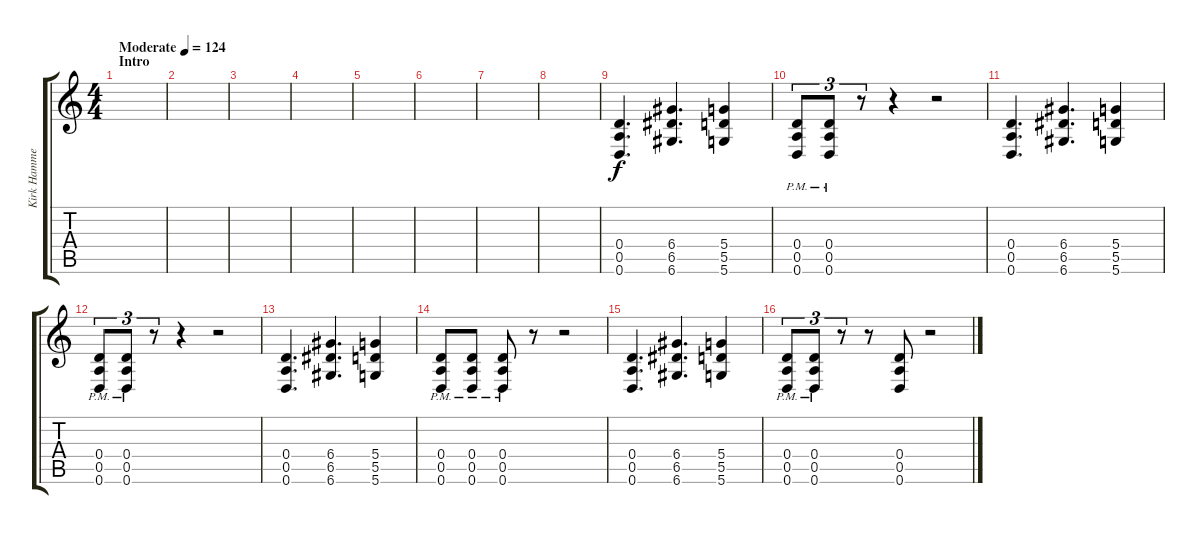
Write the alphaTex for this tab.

\track ("Kirk Hammet" "Kirk Hamme") {instrument distortionguitar}
\staff {score tabs}
\tuning (E4 B3 G3 D3 A2 D2) {hide}
\ts (4 4)
\section ("" "Intro")
\tempo (124 "Moderate")
\clef g2
\ks c
|
|
|
|
|
|
|
|
(0.4 0.5 0.6).4{d} (6.4 6.5 6.6).4{d} (5.4 5.5 5.6).4 |
(0.4{pm} 0.5{pm} 0.6{pm}).8{tu (3 2)} (0.4{pm} 0.5{pm} 0.6{pm}).8{tu (3 2)} r.8{tu (3 2)} r.4 r.2 |
(0.4 0.5 0.6).4{d} (6.4 6.5 6.6).4{d} (5.4 5.5 5.6).4 |
(0.4{pm} 0.5{pm} 0.6{pm}).8{tu (3 2)} (0.4{pm} 0.5{pm} 0.6{pm}).8{tu (3 2)} r.8{tu (3 2)} r.4 r.2 |
(0.4 0.5 0.6).4{d} (6.4 6.5 6.6).4{d} (5.4 5.5 5.6).4 |
(0.4{pm} 0.5{pm} 0.6{pm}).8 (0.4{pm} 0.5{pm} 0.6{pm}).8 (0.4{pm} 0.5{pm} 0.6{pm}).8 r.8 r.2 |
(0.4 0.5 0.6).4{d} (6.4 6.5 6.6).4{d} (5.4 5.5 5.6).4 |
(0.4{pm} 0.5{pm} 0.6{pm}).8{tu (3 2)} (0.4{pm} 0.5{pm} 0.6{pm}).8{tu (3 2)} r.8{tu (3 2)} r.8 (0.4 0.5 0.6).8 r.2
